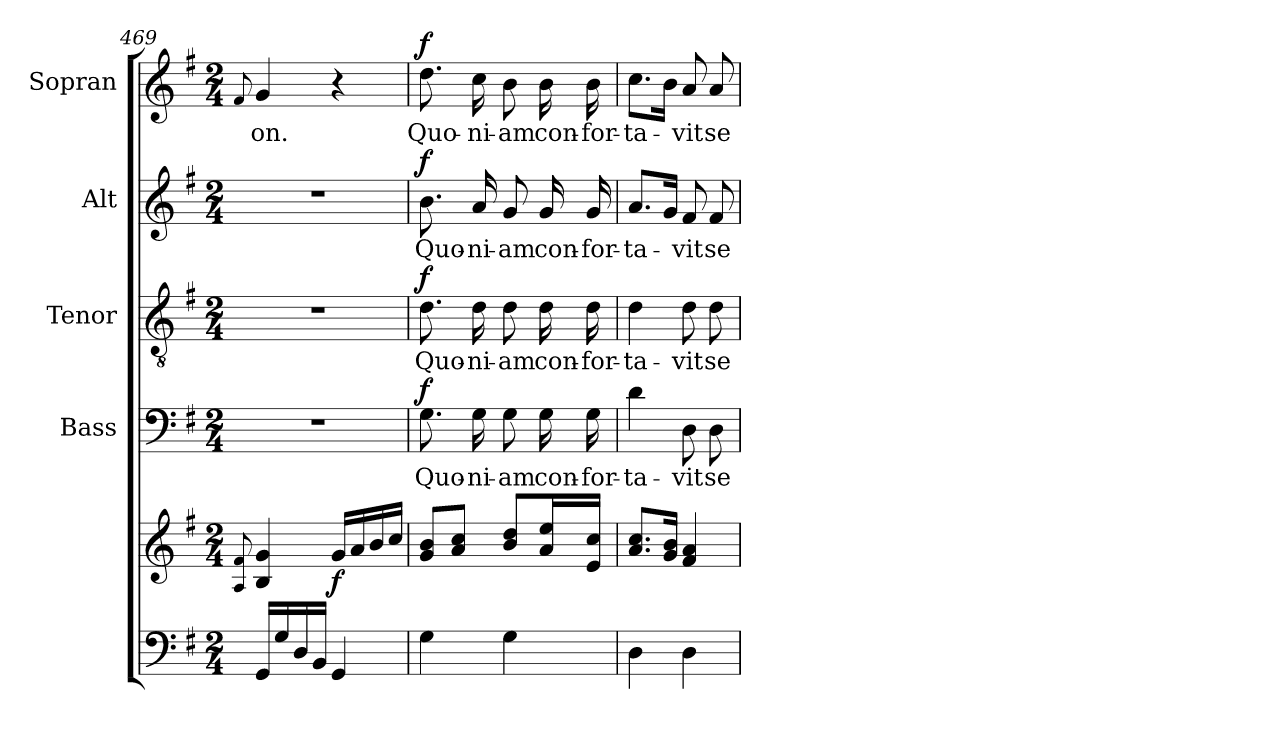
**kern	**kern	**dynam	**kern	**text	**dynam	**kern	**text	**dynam	**kern	**text	**dynam	**kern	**text	**dynam
*part5	*part5	*part5	*part4	*part4	*part4	*part3	*part3	*part3	*part2	*part2	*part2	*part1	*part1	*part1
*staff6	*staff5	*staff5/6	*staff4	*staff4	*staff4	*staff3	*staff3	*staff3	*staff2	*staff2	*staff2	*staff1	*staff1	*staff1
*	*	*	*I"Bass	*	*	*I"Tenor	*	*	*I"Alt	*	*	*I"Sopran	*	*
*	*	*	*I'B.	*	*	*I'T.	*	*	*I'A.	*	*	*I'S.	*	*
*clefF4	*clefG2	*	*clefF4	*	*	*clefGv2	*	*	*clefG2	*	*	*clefG2	*	*
*k[f#]	*k[f#]	*	*k[f#]	*	*	*k[f#]	*	*	*k[f#]	*	*	*k[f#]	*	*
*G:	*G:	*	*G:	*	*	*G:	*	*	*G:	*	*	*G:	*	*
*M2/4	*M2/4	*	*M2/4	*	*	*M2/4	*	*	*M2/4	*	*	*M2/4	*	*
=469	=469	=469	=469	=469	=469	=469	=469	=469	=469	=469	=469	=469	=469	=469
.	8qqA/ 8qqf#/	.	.	.	.	.	.	.	.	.	.	8qqf#/	.	.
!	!	!	!	!	!	!	!	!	!	!	!	!	!LO:LY:b	!
16GG/LL	4B/ 4g/	.	2r	.	.	2r	.	.	2r	.	.	4g/	-on.	.
16G/	.	.	.	.	.	.	.	.	.	.	.	.	.	.
16D/	.	.	.	.	.	.	.	.	.	.	.	.	.	.
16BB/JJ	.	.	.	.	.	.	.	.	.	.	.	.	.	.
!	!	!LO:DY:b	!	!	!	!	!	!	!	!	!	!	!	!
4GG/	16g/LL	f	.	.	.	.	.	.	.	.	.	4r	.	.
.	16a/	.	.	.	.	.	.	.	.	.	.	.	.	.
.	16b/	.	.	.	.	.	.	.	.	.	.	.	.	.
.	16cc/JJ	.	.	.	.	.	.	.	.	.	.	.	.	.
=470	=470	=470	=470	=470	=470	=470	=470	=470	=470	=470	=470	=470	=470	=470
!	!	!	!	!LO:LY:b	!LO:DY:a	!	!LO:LY:b	!LO:DY:a	!	!LO:LY:b	!LO:DY:a	!	!LO:LY:b	!LO:DY:a
4G\	8g/ 8b/L	.	8.G\	Quo-	f	8.d\	Quo-	f	8.b\	Quo-	f	8.dd\	Quo-	f
.	8a/ 8cc/J	.	.	.	.	.	.	.	.	.	.	.	.	.
!	!	!	!	!LO:LY:b	!	!	!LO:LY:b	!	!	!LO:LY:b	!	!	!LO:LY:b	!
.	.	.	16G\	-ni-	.	16d\	-ni-	.	16a/	-ni-	.	16cc\	-ni-	.
!	!	!	!	!LO:LY:b	!	!	!LO:LY:b	!	!	!LO:LY:b	!	!	!LO:LY:b	!
4G\	8b/ 8dd/L	.	8G\	-am	.	8d\	-am	.	8g/	-am	.	8b\	-am	.
!	!	!	!	!LO:LY:b	!	!	!LO:LY:b	!	!	!LO:LY:b	!	!	!LO:LY:b	!
.	16a/ 16ee/L	.	16G\	con-	.	16d\	con-	.	16g/	con-	.	16b\	con-	.
!	!	!	!	!LO:LY:b	!	!	!LO:LY:b	!	!	!LO:LY:b	!	!	!LO:LY:b	!
.	16e/ 16cc/JJ	.	16G\	-for-	.	16d\	-for-	.	16g/	-for-	.	16b\	-for-	.
=471	=471	=471	=471	=471	=471	=471	=471	=471	=471	=471	=471	=471	=471	=471
!	!	!	!	!LO:LY:b	!	!	!LO:LY:b	!	!	!LO:LY:b	!	!	!LO:LY:b	!
4D\	8.a/ 8.cc/L	.	4d\	-ta-	.	4d\	-ta-	.	8.a/L	-ta-	.	8.cc\L	-ta-	.
.	16g/ 16b/Jk	.	.	.	.	.	.	.	16g/Jk	.	.	16b\Jk	.	.
!	!	!	!	!LO:LY:b	!	!	!LO:LY:b	!	!	!LO:LY:b	!	!	!LO:LY:b	!
4D\	4f#/ 4a/	.	8D\	-vit	.	8d\	-vit	.	8f#/	-vit	.	8a/	-vit	.
!	!	!	!	!LO:LY:b	!	!	!LO:LY:b	!	!	!LO:LY:b	!	!	!LO:LY:b	!
.	.	.	8D\	se-	.	8d\	se-	.	8f#/	se-	.	8a/	se-	.
=	=	=	=	=	=	=	=	=	=	=	=	=	=	=
*-	*-	*-	*-	*-	*-	*-	*-	*-	*-	*-	*-	*-	*-	*-
